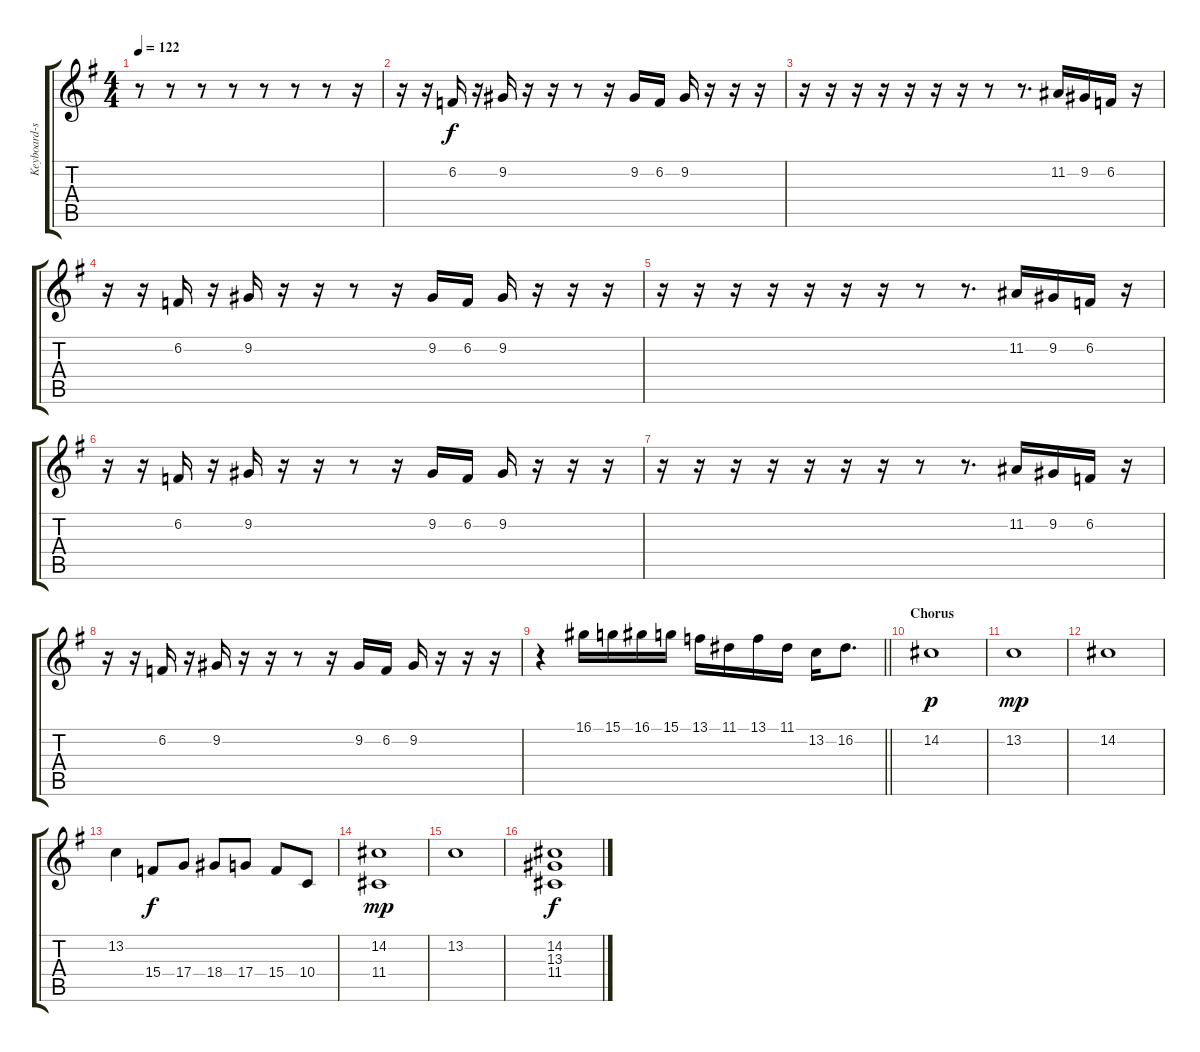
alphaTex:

\track ("Keyboard-string" "Keyboard-s") {instrument stringensemble1}
\staff {score tabs}
\tuning (E4 B3 G3 D3 A2 E2) {hide}
\ts (4 4)
\tempo 122
\clef g2
\ks g
r.8{dy f} r.8 r.8 r.8 r.8 r.8 r.8 r.16 |
r.16 r.16 6.2.16 r.16 9.2.16 r.16 r.16 r.8 r.16 9.2.16 6.2.16 9.2.16 r.16 r.16 r.16 |
r.16 r.16 r.16 r.16 r.16 r.16 r.16 r.8 r.8{d} 11.2.16 9.2.16 6.2.16 r.16 |
r.16 r.16 6.2.16 r.16 9.2.16 r.16 r.16 r.8 r.16 9.2.16 6.2.16 9.2.16 r.16 r.16 r.16 |
r.16 r.16 r.16 r.16 r.16 r.16 r.16 r.8 r.8{d} 11.2.16 9.2.16 6.2.16 r.16 |
r.16 r.16 6.2.16 r.16 9.2.16 r.16 r.16 r.8 r.16 9.2.16 6.2.16 9.2.16 r.16 r.16 r.16 |
r.16 r.16 r.16 r.16 r.16 r.16 r.16 r.8 r.8{d} 11.2.16 9.2.16 6.2.16 r.16 |
r.16 r.16 6.2.16 r.16 9.2.16 r.16 r.16 r.8 r.16 9.2.16 6.2.16 9.2.16 r.16 r.16 r.16 |
\barLineRight lightlight
r.4 16.1.16 15.1.16 16.1.16 15.1.16 13.1.16 11.1.16 13.1.16 11.1.16 13.2.16 16.2.8{d} |
\section ("" "Chorus")
14.2.1{dy p} |
13.2.1{dy mp} |
14.2.1 |
13.2.4 15.4.8{dy f} 17.4.8 18.4.8 17.4.8 15.4.8 10.4.8 |
(14.2 11.4).1{dy mp} |
13.2.1 |
(14.2 13.3 11.4).1{dy f}
